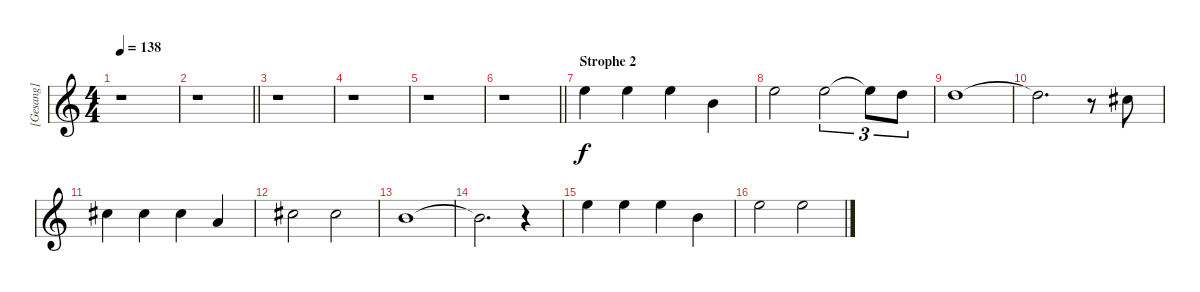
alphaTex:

\track ("[Gesang]" "[Gesang]") {instrument altosax}
\staff {score}
\tuning (E4 B3 G3 D3 A2 E2) {hide}
\ts (4 4)
\tempo 138
\clef g2
\ks c
r.1{dy f} |
\barLineRight lightlight
r.1 |
r.1 |
r.1 |
r.1 |
\barLineRight lightlight
r.1 |
\section ("" "Strophe 2")
12.1.4 12.1.4 12.1.4 12.2.4 |
12.1.2 12.1.2{tu (3 2)} 12.1{t}.8{tu (3 2)} 10.1.8{tu (3 2)} |
10.1.1 |
10.1{t}.2{d} r.8 9.1.8 |
9.1.4 9.1.4 9.1.4 5.1.4 |
9.1.2 9.1.2 |
7.1.1 |
7.1{t}.2{d} r.4 |
12.1.4 12.1.4 12.1.4 12.2.4 |
12.1.2 12.1.2
